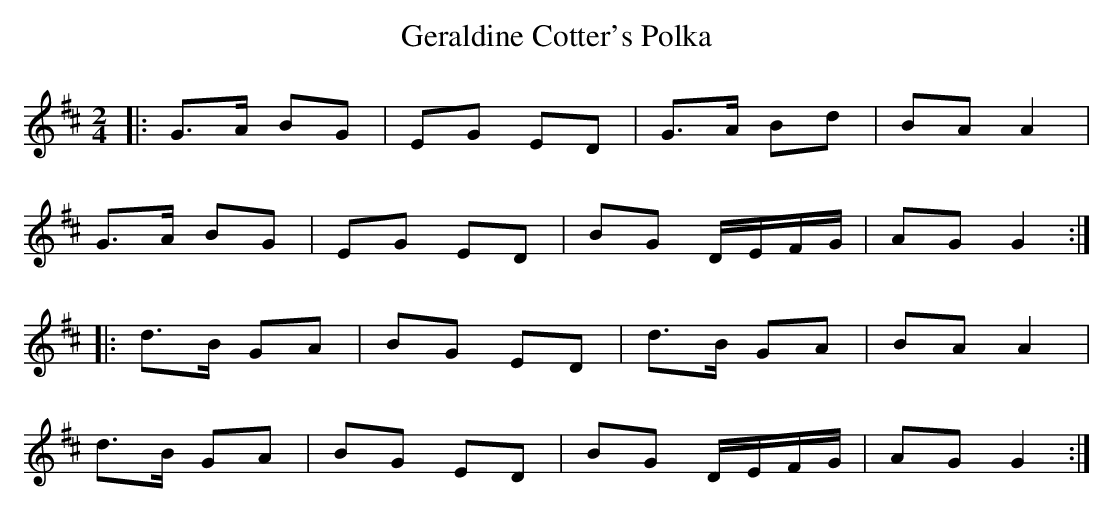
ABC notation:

X:1
T:Geraldine Cotter's Polka
M:2/4
L:1/8
K:Dmaj
|: G>A BG | EG ED | G>A Bd | BA A2 |
G>A BG | EG ED | BG D/E/F/G/ | AG G2 :|
|: d>B GA | BG ED | d>B GA | BA A2 |
d>B GA | BG ED | BG D/E/F/G/ | AG G2 :|
